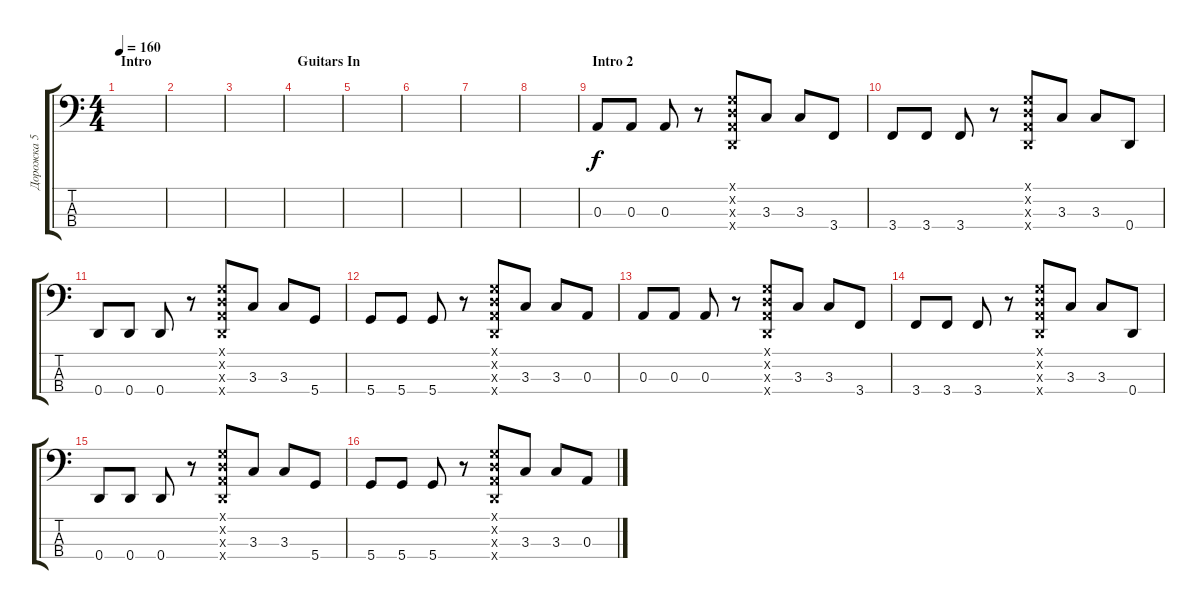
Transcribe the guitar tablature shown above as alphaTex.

\track ("Дорожка 5" "Дорожка 5") {instrument electricbasspick}
\staff {score tabs}
\tuning (G2 D2 A1 D1) {hide}
\ts (4 4)
\section ("" "Intro")
\tempo 160
\clef f4
\ks c
|
|
|
\section ("" "Guitars In")
|
|
|
|
|
\section ("" "Intro 2")
0.3.8 0.3.8 0.3.8 r.8 (0.1{x} 0.2{x} 0.3{x} 0.4{x}).8 3.3.8 3.3.8 3.4.8 |
3.4.8 3.4.8 3.4.8 r.8 (0.1{x} 0.2{x} 0.3{x} 0.4{x}).8 3.3.8 3.3.8 0.4.8 |
0.4.8 0.4.8 0.4.8 r.8 (0.1{x} 0.2{x} 0.3{x} 0.4{x}).8 3.3.8 3.3.8 5.4.8 |
5.4.8 5.4.8 5.4.8 r.8 (0.1{x} 0.2{x} 0.3{x} 0.4{x}).8 3.3.8 3.3.8 0.3.8 |
0.3.8 0.3.8 0.3.8 r.8 (0.1{x} 0.2{x} 0.3{x} 0.4{x}).8 3.3.8 3.3.8 3.4.8 |
3.4.8 3.4.8 3.4.8 r.8 (0.1{x} 0.2{x} 0.3{x} 0.4{x}).8 3.3.8 3.3.8 0.4.8 |
0.4.8 0.4.8 0.4.8 r.8 (0.1{x} 0.2{x} 0.3{x} 0.4{x}).8 3.3.8 3.3.8 5.4.8 |
5.4.8 5.4.8 5.4.8 r.8 (0.1{x} 0.2{x} 0.3{x} 0.4{x}).8 3.3.8 3.3.8 0.3.8
